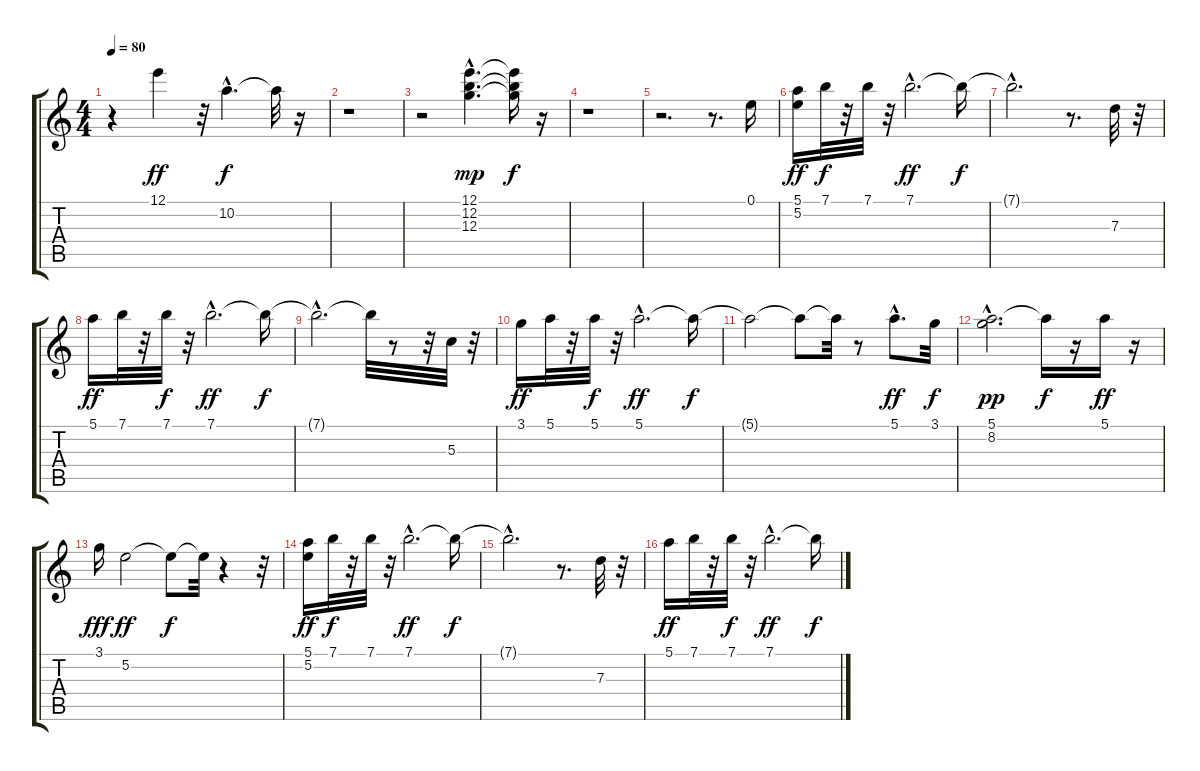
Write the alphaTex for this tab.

\track "" {instrument electricguitarclean}
\staff {score tabs}
\tuning (E4 B3 G3 D3 A2 E2) {hide}
\ts (4 4)
\tempo 80
\clef g2
\ks c
r.4{dy f} 12.1.4{dy ff} r.32 10.2{hac}.4{d dy f} 10.2{t}.32 r.16 |
r.1 |
r.2 (12.1{hac} 12.2{hac} 12.3{hac}).4{d dy mp} (12.1{t} 12.2{t} 12.3{t}).16{dy f} r.16 |
r.1 |
r.2{d} r.8{d} 0.1.16{instrument electricguitarclean} |
(5.1 5.2).16{dy ff} 7.1.32{dy f} r.32 7.1.32 r.32 7.1{hac}.2{d dy ff} 7.1{t}.16{dy f} |
7.1{hac t}.2{d} r.8{d} 7.3.32 r.32 |
5.1.16{dy ff} 7.1.32 r.32 7.1.32{dy f} r.32 7.1{hac}.2{d dy ff} 7.1{t}.16{dy f} |
7.1{hac t}.2{d} 7.1{t}.32 r.8 r.32 5.3.32 r.32 |
3.1.16{dy ff} 5.1.32 r.32 5.1.32{dy f} r.32 5.1{hac}.2{d dy ff} 5.1{t}.16{dy f} |
5.1{t}.2 5.1{t}.8 5.1{t}.32 r.8 5.1{hac}.8{d dy ff} 3.1.32{dy f} |
(5.1{hac} 8.2).2{d dy pp} 5.1{t}.16{dy f} r.16 5.1.16{dy ff} r.16 |
3.1.16{dy fff} 5.2.2{dy ff} 5.2{t}.8{dy f} 5.2{t}.32 r.4 r.32 |
(5.1 5.2).16{dy ff} 7.1.32{dy f} r.32 7.1.32 r.32 7.1{hac}.2{d dy ff} 7.1{t}.16{dy f} |
7.1{hac t}.2{d} r.8{d} 7.3.32 r.32 |
5.1.16{dy ff} 7.1.32 r.32 7.1.32{dy f} r.32 7.1{hac}.2{d dy ff} 7.1{t}.16{dy f}
